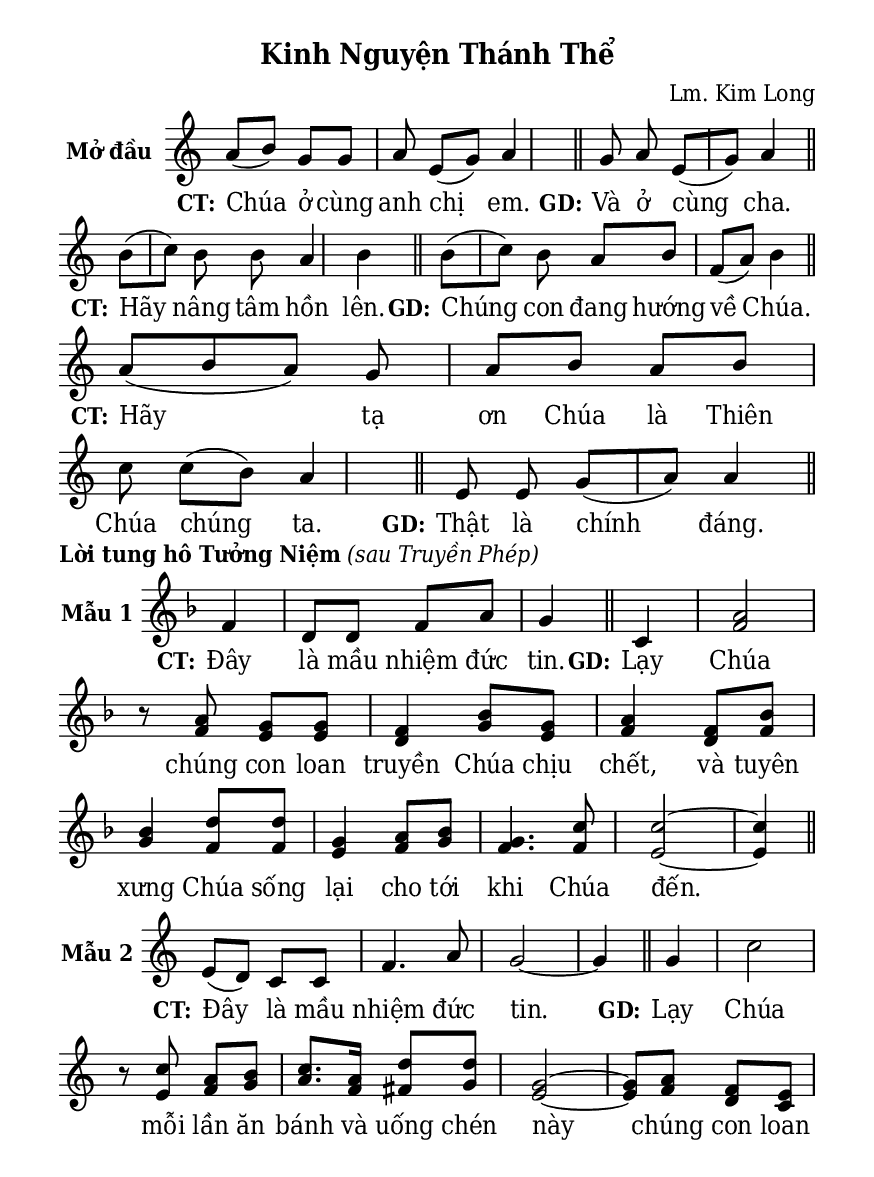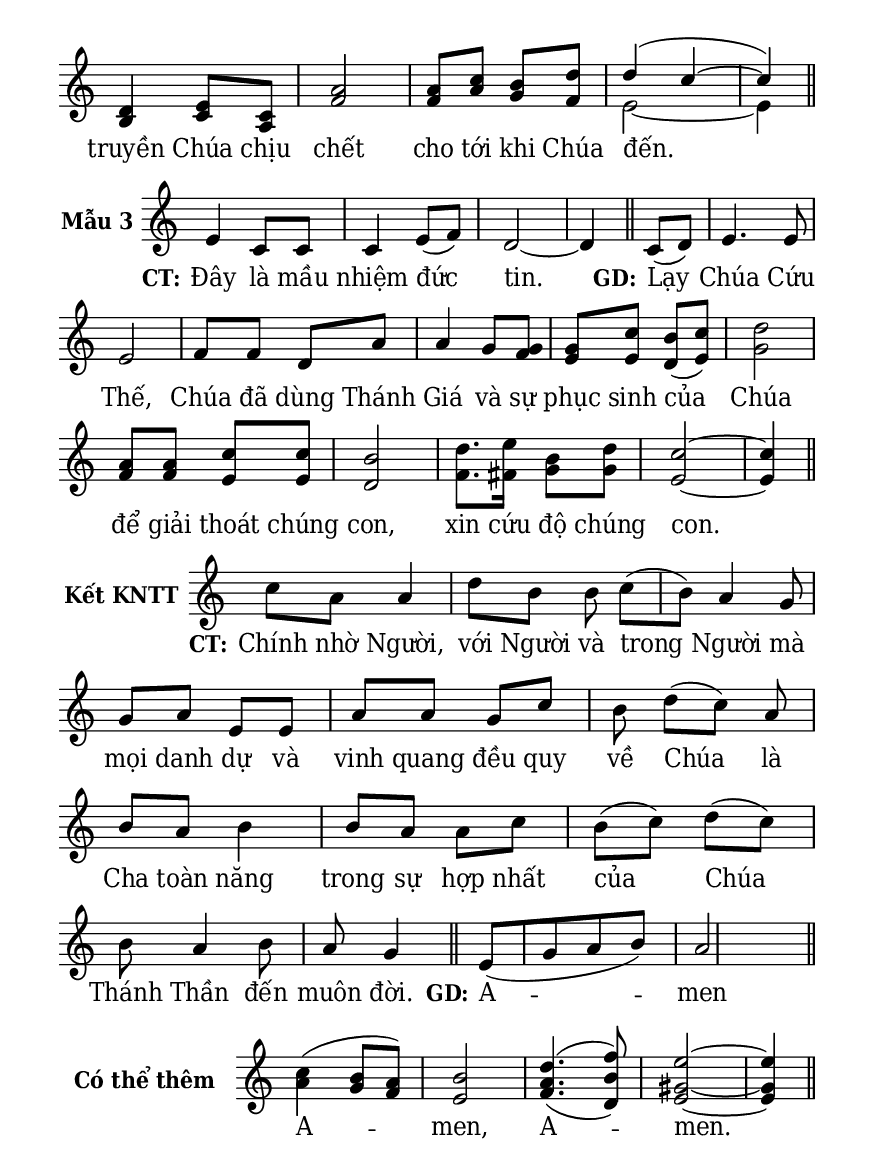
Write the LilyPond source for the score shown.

% Cài đặt chung
\version "2.22.1"
\include "english.ly"

\header {
  subtitle = \markup { \huge \bold "Kinh Nguyện Thánh Thể" }
  composer = "Lm. Kim Long"
  %arranger = " "
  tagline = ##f
}

% Nhạc
nhacMauMot = \relative c'' {
  \key c \major
  a8 ([b]) g g a e ([g]) a4 \bar "||"
  g8 a e ([g]) a4 \bar "||" \break
  
  b8 ([c]) b b a4 b \bar "||"
  b8 ([c]) b a b f ([a]) b4 \bar "||" \break
  
  a8 ([b a]) g a b a b c c ([b]) a4 \bar "||"
  e8 e g ([a]) a4 \bar "||"
}

nhacMauHai = \relative c' {
  \key f \major
  \partial 4 f4 |
  d8 d f a |
  g4 \bar "||"
  c,4 |
  <<
    {
      a'2 |
      r8 a g g |
      f4 bf8 g |
      a4 f8 bf |
      bf4 d8 d |
      g,4 a8 bf |
      g4. c8 |
      c2 ~ |
      c4
    }
    {
      f,2 |
      r8 f e e |
      d4 g8 e |
      f4 d8 f |
      g4 f8 f |
      e4 f8 g |
      f4. f8 |
      e2 ~ |
      e4
    }
  >>
  \bar "||"
}

nhacMauBa = \relative c' {
  \key c \major
  e8 (d) c c |
  f4. a8 |
  g2 ~ |
  g4 \bar "||"
  
  g |
  c2 |
  r8
  <<
    {
      c a b |
      c8. a16 d8 d |
      g,2 ~ |
      g8 a f e |
      d4 e8 c |
      a'2 |
      a8 c b d
    }
    {
      e,8 f g |
      a8. f16 fs8 g |
      e2 ~ |
      e8 f d c |
      b4 c8 a |
      f'2 |
      f8 a g f
    }
  >>
  <<
    {
      \voiceOne
      d'4 (c ~ |
      c4)
    }
    \new Voice = "splitpart" {
      \voiceTwo
      e,2 ~ |
      e4
    }
  >>
  \bar "||"
}

nhacMauBon = \relative c' {
  \key c \major
  e4 c8 c |
  c4 e8 (f) |
  d2 ~ |
  d4 \bar "||"
  c8 (d) |
  e4. e8 |
  e2 |
  f8 f d a' |
  a4 g8
  <<
    {
      g |
      g c b (c) |
      d2 |
      a8 a c c |
      b2 |
      d8. e16 b8 d |
      c2 ~ |
      c4
    }
    {
      f,8 |
      e e d (e) |
      g2 |
      f8 f e e |
      d2 |
      f8. fs16 g8 g |
      e2 ~ |
      e4
    }
  >>
  \bar "||"
}

nhacMauNam = \relative c'' {
  \key c \major
  c8 a a4 d8 b b c ([b]) a4 g8 g a e
  e a a g c b d ([c]) a b a b4 b8 a
  a c b ([c]) d ([c]) b a4 b8 a g4 \bar "||"
  e8 ([g a b]) \bar "|"
  a2 \bar "||"
}

nhacMauSau = \relative c'' {
  <<
    {
      c4 (b8 a) |
      b2 |
      d4. ^(f8) |
      e2 ~ |
      e4
    }
    {
      a,4 (g8 f) |
      e2 |
      <a f>4. _(<b d,>8) |
      <gs e>2 ~ |
      <gs e>4
    }
  >>
  \bar "||"
}

% Lời
loiMauMot = \lyricmode {
  \set stanza = "CT:"
  Chúa ở cùng anh chị em.
  \set stanza = " GD:"
  Và ở cùng cha.
  \set stanza = "CT:"
  Hãy nâng tâm hồn lên.
  \set stanza = "GD:"
  Chúng con đang hướng về Chúa.
  \set stanza = "CT:"
  Hãy tạ ơn Chúa là Thiên Chúa chúng ta.
  \set stanza = "GD:"
  Thật là chính đáng.
}

loiMauHai = \lyricmode {
  \set stanza = "CT:"
  Đây là mầu nhiệm đức tin.
  \set stanza = "GD:"
  Lạy Chúa chúng con loan truyền Chúa chịu chết,
  và tuyên xưng Chúa sống lại
  cho tới khi Chúa đến.
}

loiMauBa = \lyricmode {
  \set stanza = "CT:"
  Đây là mầu nhiệm đức tin.
  \set stanza = "GD:"
  Lạy Chúa mỗi lần ăn bánh và uống chén này
  chúng con loan truyền Chúa chịu chết
  cho tới khi Chúa đến.
}

loiMauBon = \lyricmode {
  \set stanza = "CT:"
  Đây là mầu nhiệm đức tin.
  \set stanza = "GD:"
  Lạy Chúa Cứu Thế,
  Chúa đã dùng Thánh Giá và sự phục sinh của Chúa
  để giải thoát chúng con,
  xin cứu độ chúng con.
}

loiMauNam = \lyricmode {
  \set stanza = "CT:"
  Chính nhờ Người, với Người và trong Người
  mà mọi danh dự và vinh quang đều quy về Chúa
  là Cha toàn năng trong sự hợp nhất của Chúa Thánh Thần
  đến muôn đời.
  \set stanza = " GD:"
  A -- men
}

loiMauSau = \lyricmode {
  A -- men, A -- men.
}

% Dàn trang
\paper {
  #(set-paper-size "a5")
  top-margin = 10\mm
  bottom-margin = 10\mm
  left-margin = 10\mm
  right-margin = 10\mm
  indent = #0
  #(define fonts
	 (make-pango-font-tree "Deja Vu Serif Condensed"
	 		       "Deja Vu Serif Condensed"
			       "Deja Vu Serif Condensed"
			       (/ 20 20)))
  print-page-number = ##f
  page-count = 2
}

TongNhip = {
  \time 2/4
  \set Timing.beamExceptions = #'()
  \set Timing.baseMoment = #(ly:make-moment 1/4)
}

% Đổi kích thước nốt cho bè phụ
notBePhu =
#(define-music-function (font-size music) (number? ly:music?)
   (for-some-music
     (lambda (m)
       (if (music-is-of-type? m 'rhythmic-event)
           (begin
             (set! (ly:music-property m 'tweaks)
                   (cons `(font-size . ,font-size)
                         (ly:music-property m 'tweaks)))
             #t)
           #f))
     music)
   music)

\score {
  <<
    \new Staff \with {
      \remove "Time_signature_engraver"
      instrumentName = \markup {
        \bold "Mở đầu"
      }
    }
    <<
        \clef treble
        \new Voice = beSop {
          \TongNhip \nhacMauMot
        }
      \new Lyrics \lyricsto beSop \loiMauMot
    >>
  >>
  \layout {
    indent = 18
    \override Lyrics.LyricSpace.minimum-distance = #0.45
    \override Score.BarNumber.break-visibility = ##(#f #f #f)
    \override Score.SpacingSpanner.uniform-stretching = ##t
    \set Score.defaultBarType = ""
    \set Score.barAlways = ##t
  }
}

%\markup { \vspace #0.5 }

\markup {
  \bold "Lời tung hô Tưởng Niệm"
  \normal-text \italic "(sau Truyền Phép)"
}

%\markup { \vspace #0.5 }

\score {
  <<
    \new Staff \with {
      \remove "Time_signature_engraver"
      instrumentName = \markup {
        \bold "Mẫu 1"
      }
    }
    <<
        \clef treble
        \new Voice = beSop {
          \TongNhip \nhacMauHai
        }
      \new Lyrics \lyricsto beSop \loiMauHai
    >>
  >>
  \layout {
    indent = 14
    \override Lyrics.LyricSpace.minimum-distance = #0.7
    \override Score.BarNumber.break-visibility = ##(#f #f #f)
    \override Score.SpacingSpanner.uniform-stretching = ##t
    \override LyricHyphen.minimum-distance = #0.5
  }
}

%\pageBreak

\score {
  <<
    \new Staff \with {
      \remove "Time_signature_engraver"
      instrumentName = \markup {
        \bold "Mẫu 2"
      }
    }
    <<
        \clef treble
        \new Voice = beSop {
          \TongNhip \nhacMauBa
        }
      \new Lyrics \lyricsto beSop \loiMauBa
    >>
  >>
  \layout {
    indent = 14
    \override Lyrics.LyricSpace.minimum-distance = #0.7
    \override Score.BarNumber.break-visibility = ##(#f #f #f)
    \override Score.SpacingSpanner.uniform-stretching = ##t
    \override LyricHyphen.minimum-distance = #0.5
  }
}

\score {
  <<
    \new Staff \with {
      \remove "Time_signature_engraver"
      instrumentName = \markup {
        \bold "Mẫu 3"
      }
    }
    <<
        \clef treble
        \new Voice = beSop {
          \TongNhip \nhacMauBon
        }
      \new Lyrics \lyricsto beSop \loiMauBon
    >>
  >>
  \layout {
    indent = 14
    \override Lyrics.LyricSpace.minimum-distance = #0.7
    \override Score.BarNumber.break-visibility = ##(#f #f #f)
    \override Score.SpacingSpanner.uniform-stretching = ##t
    \override LyricHyphen.minimum-distance = #0.5
  }
}

\score {
  <<
    \new Staff \with {
      \remove "Time_signature_engraver"
      instrumentName = \markup {
        \bold "Kết KNTT"
      }
    }
    <<
        \clef treble
        \new Voice = beSop {
          \TongNhip \nhacMauNam
        }
      \new Lyrics \lyricsto beSop \loiMauNam
    >>
  >>
  \layout {
    indent = 22
    \override Lyrics.LyricSpace.minimum-distance = #0.7
    \override Score.BarNumber.break-visibility = ##(#f #f #f)
    \override Score.SpacingSpanner.uniform-stretching = ##t
    \override LyricHyphen.minimum-distance = #0.5
    \set Score.defaultBarType = ""
    \set Score.barAlways = ##t
    ragged-last = ##f
  }
}

\score {
  <<
    \new Staff \with {
      \remove "Time_signature_engraver"
      instrumentName = \markup {
        \bold "Có thể thêm"
      }
    }
    <<
        \clef treble
        \new Voice = beSop {
          \TongNhip \nhacMauSau
        }
      \new Lyrics \lyricsto beSop \loiMauSau
    >>
  >>
  \layout {
    indent = 30
    ragged-right = ##f
    \override Lyrics.LyricSpace.minimum-distance = #0.7
    \override Score.BarNumber.break-visibility = ##(#f #f #f)
    \override Score.SpacingSpanner.uniform-stretching = ##t
    \override LyricHyphen.minimum-distance = #0.5
  }
}
